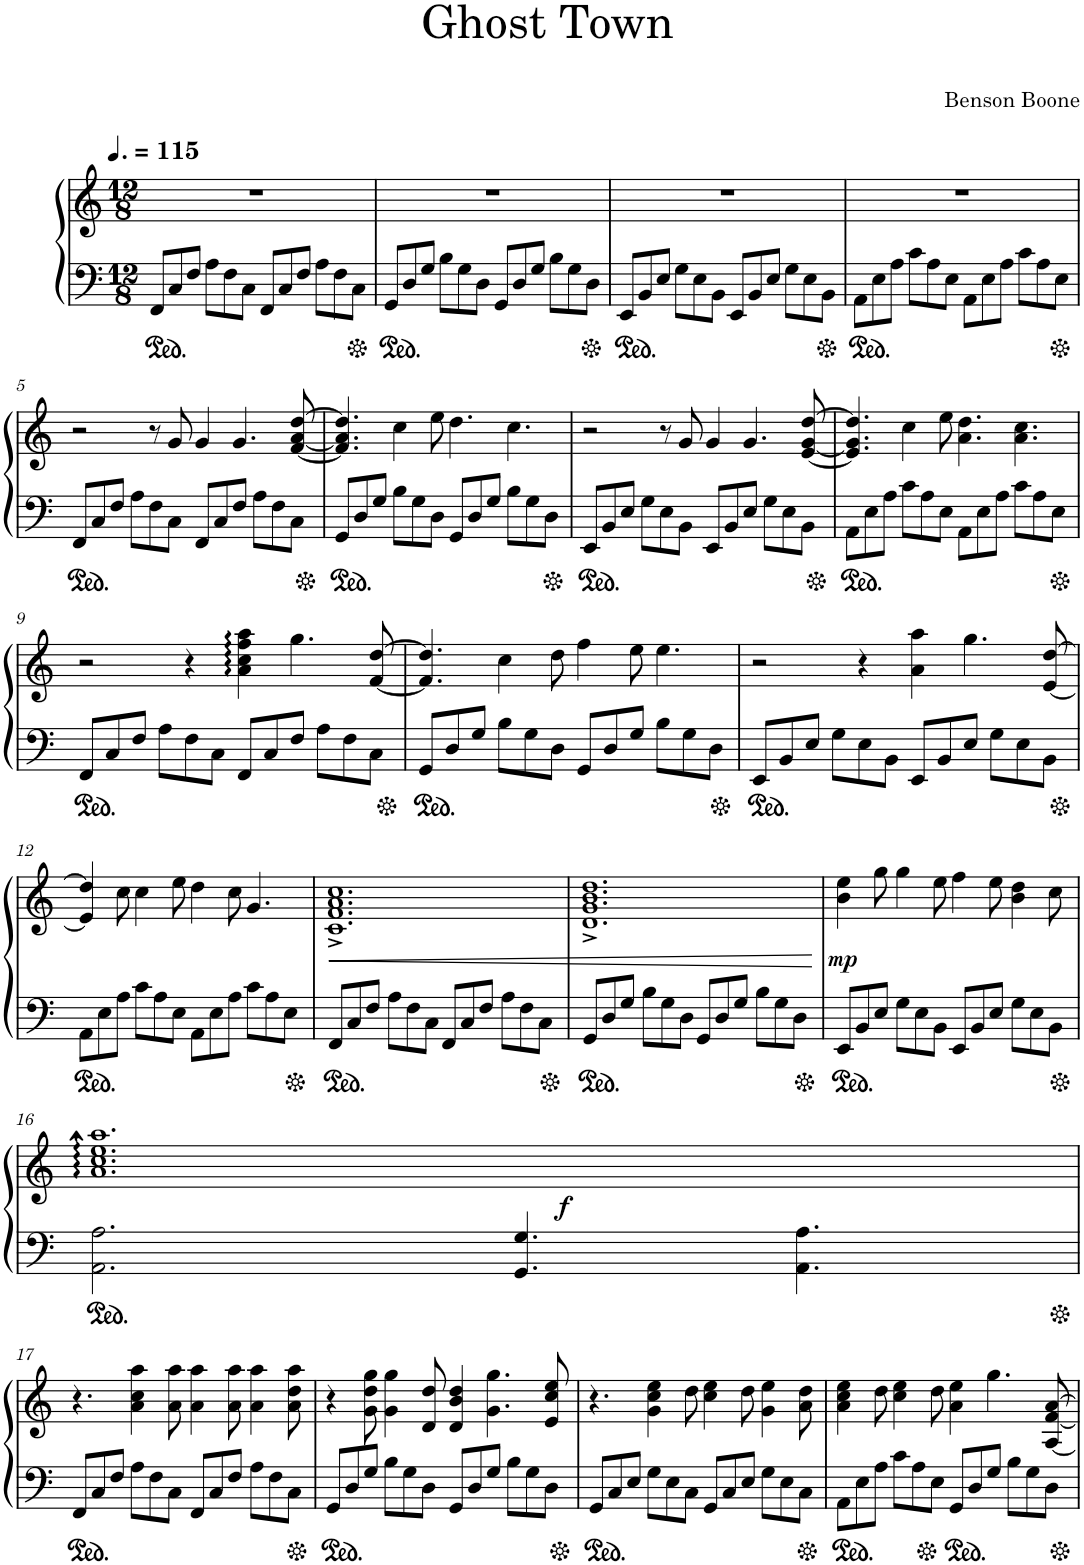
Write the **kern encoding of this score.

**kern	**kern	**dynam
*part1	*part1	*part1
*staff2	*staff1	*staff1/2
*I"피아노	*	*
*clefF4	*clefG2	*
*k[]	*k[]	*
*M12/8	*M12/8	*
*MM173	*MM173	*
=1	=1	=1
8FF/L	1.r	.
8C/	.	.
8F/J	.	.
8A\L	.	.
8F\	.	.
8C\J	.	.
8FF/L	.	.
8C/	.	.
8F/J	.	.
8A\L	.	.
8F\	.	.
8C\J	.	.
=2	=2	=2
8GG/L	1.r	.
8D/	.	.
8G/J	.	.
8B\L	.	.
8G\	.	.
8D\J	.	.
8GG/L	.	.
8D/	.	.
8G/J	.	.
8B\L	.	.
8G\	.	.
8D\J	.	.
=3	=3	=3
8EE/L	1.r	.
8BB/	.	.
8E/J	.	.
8G\L	.	.
8E\	.	.
8BB\J	.	.
8EE/L	.	.
8BB/	.	.
8E/J	.	.
8G\L	.	.
8E\	.	.
8BB\J	.	.
=4	=4	=4
8AA\L	1.r	.
8E\	.	.
8A\J	.	.
8c\L	.	.
8A\	.	.
8E\J	.	.
8AA\L	.	.
8E\	.	.
8A\J	.	.
8c\L	.	.
8A\	.	.
8E\J	.	.
!!LO:LB:g=z
=5	=5	=5
8FF/L	2r	.
8C/	.	.
8F/J	.	.
8A\L	.	.
8F\	8r	.
8C\J	8g/	.
8FF/L	4g/	.
8C/	.	.
8F/J	4.g/	.
8A\L	.	.
8F\	.	.
8C\J	[8f/ [8a/ [8dd/	.
=6	=6	=6
8GG/L	4.f/] 4.a/] 4.dd/]	.
8D/	.	.
8G/J	.	.
8B\L	4cc\	.
8G\	.	.
8D\J	8ee\	.
8GG/L	4.dd\	.
8D/	.	.
8G/J	.	.
8B\L	4.cc\	.
8G\	.	.
8D\J	.	.
=7	=7	=7
8EE/L	2r	.
8BB/	.	.
8E/J	.	.
8G\L	.	.
8E\	8r	.
8BB\J	8g/	.
8EE/L	4g/	.
8BB/	.	.
8E/J	4.g/	.
8G\L	.	.
8E\	.	.
8BB\J	[8e/ [8g/ [8dd/	.
=8	=8	=8
8AA\L	4.e/] 4.g/] 4.dd/]	.
8E\	.	.
8A\J	.	.
8c\L	4cc\	.
8A\	.	.
8E\J	8ee\	.
8AA\L	4.a\ 4.dd\	.
8E\	.	.
8A\J	.	.
8c\L	4.a\ 4.cc\	.
8A\	.	.
8E\J	.	.
!!LO:LB:g=z
=9	=9	=9
8FF/L	2r	.
8C/	.	.
8F/J	.	.
8A\L	.	.
8F\	4r	.
8C\J	.	.
8FF/L	4a\ 4cc\ 4ff\ 4aa\	.
8C/	.	.
8F/J	4.gg\	.
8A\L	.	.
8F\	.	.
8C\J	[8f/ [8dd/	.
=10	=10	=10
8GG/L	4.f/] 4.dd/]	.
8D/	.	.
8G/J	.	.
8B\L	4cc\	.
8G\	.	.
8D\J	8dd\	.
8GG/L	4ff\	.
8D/	.	.
8G/J	8ee\	.
8B\L	4.ee\	.
8G\	.	.
8D\J	.	.
=11	=11	=11
8EE/L	2r	.
8BB/	.	.
8E/J	.	.
8G\L	.	.
8E\	4r	.
8BB\J	.	.
8EE/L	4a\ 4aa\	.
8BB/	.	.
8E/J	4.gg\	.
8G\L	.	.
8E\	.	.
8BB\J	[8e/ [8dd/	.
!!LO:LB:g=z
=12	=12	=12
8AA\L	4e/] 4dd/]	.
8E\	.	.
8A\J	8cc\	.
8c\L	4cc\	.
8A\	.	.
8E\J	8ee\	.
8AA\L	4dd\	.
8E\	.	.
8A\J	8cc\	.
8c\L	4.g/	.
8A\	.	.
8E\J	.	.
=13	=13	=13
!	!	!LO:HP:b
8FF/L	1.c^ 1.f^ 1.a^ 1.cc^	<
8C/	.	.
8F/J	.	.
8A\L	.	.
8F\	.	.
8C\J	.	.
8FF/L	.	.
8C/	.	.
8F/J	.	.
8A\L	.	.
8F\	.	.
8C\J	.	.
=14	=14	=14
8GG/L	1.d^ 1.g^ 1.b^ 1.dd^	.
8D/	.	.
8G/J	.	.
8B\L	.	.
8G\	.	.
8D\J	.	.
8GG/L	.	.
8D/	.	.
8G/J	.	.
8B\L	.	.
8G\	.	.
8D\J	.	.
.	.	[
=15	=15	=15
!	!	!LO:DY:b
8EE/L	4b\ 4ee\	mp
8BB/	.	.
8E/J	8gg\	.
8G\L	4gg\	.
8E\	.	.
8BB\J	8ee\	.
8EE/L	4ff\	.
8BB/	.	.
8E/J	8ee\	.
8G\L	4b\ 4dd\	.
8E\	.	.
8BB\J	8cc\	.
!!LO:LB:g=z
=16	=16	=16
*^	*	*
2.AA\ 2.A\	2ryy	1.a 1.cc 1.ee 1.aa	.
.	4ryy	.	.
4.GG/ 4.G/	16ryy	.	.
!	!	!	!LO:DY:b=2
.	2ryy	.	f
4.AA\ 4.A\	.	.	.
.	8.ryy	.	.
*v	*v	*	*
!!LO:LB:g=z
=17	=17	=17
8FF/L	4.r	.
8C/	.	.
8F/J	.	.
8A\L	4a\ 4cc\ 4aa\	.
8F\	.	.
8C\J	8a\ 8aa\	.
8FF/L	4a\ 4aa\	.
8C/	.	.
8F/J	8a\ 8aa\	.
8A\L	4a\ 4aa\	.
8F\	.	.
8C\J	8a\ 8dd\ 8aa\	.
=18	=18	=18
8GG/L	4r	.
8D/	.	.
8G/J	8g\ 8dd\ 8gg\	.
8B\L	4g\ 4gg\	.
8G\	.	.
8D\J	8d/ 8dd/	.
8GG/L	4d/ 4b/ 4dd/	.
8D/	.	.
8G/J	4.g\ 4.gg\	.
8B\L	.	.
8G\	.	.
8D\J	8e/ 8cc/ 8ee/	.
=19	=19	=19
8GG/L	4.r	.
8C/	.	.
8E/J	.	.
8G\L	4g\ 4cc\ 4ee\	.
8E\	.	.
8C\J	8dd\	.
8GG/L	4cc\ 4ee\	.
8C/	.	.
8E/J	8dd\	.
8G\L	4g\ 4ee\	.
8E\	.	.
8C\J	8a\ 8dd\	.
=20	=20	=20
8AA\L	4a\ 4cc\ 4ee\	.
8E\	.	.
8A\J	8dd\	.
8c\L	4cc\ 4ee\	.
8A\	.	.
8E\J	8dd\	.
8GG/L	4a\ 4ee\	.
8D/	.	.
8G/J	4.gg\	.
8B\L	.	.
8G\	.	.
8D\J	[8A/ [8f/ [8a/	.
=	=	=
*-	*-	*-
